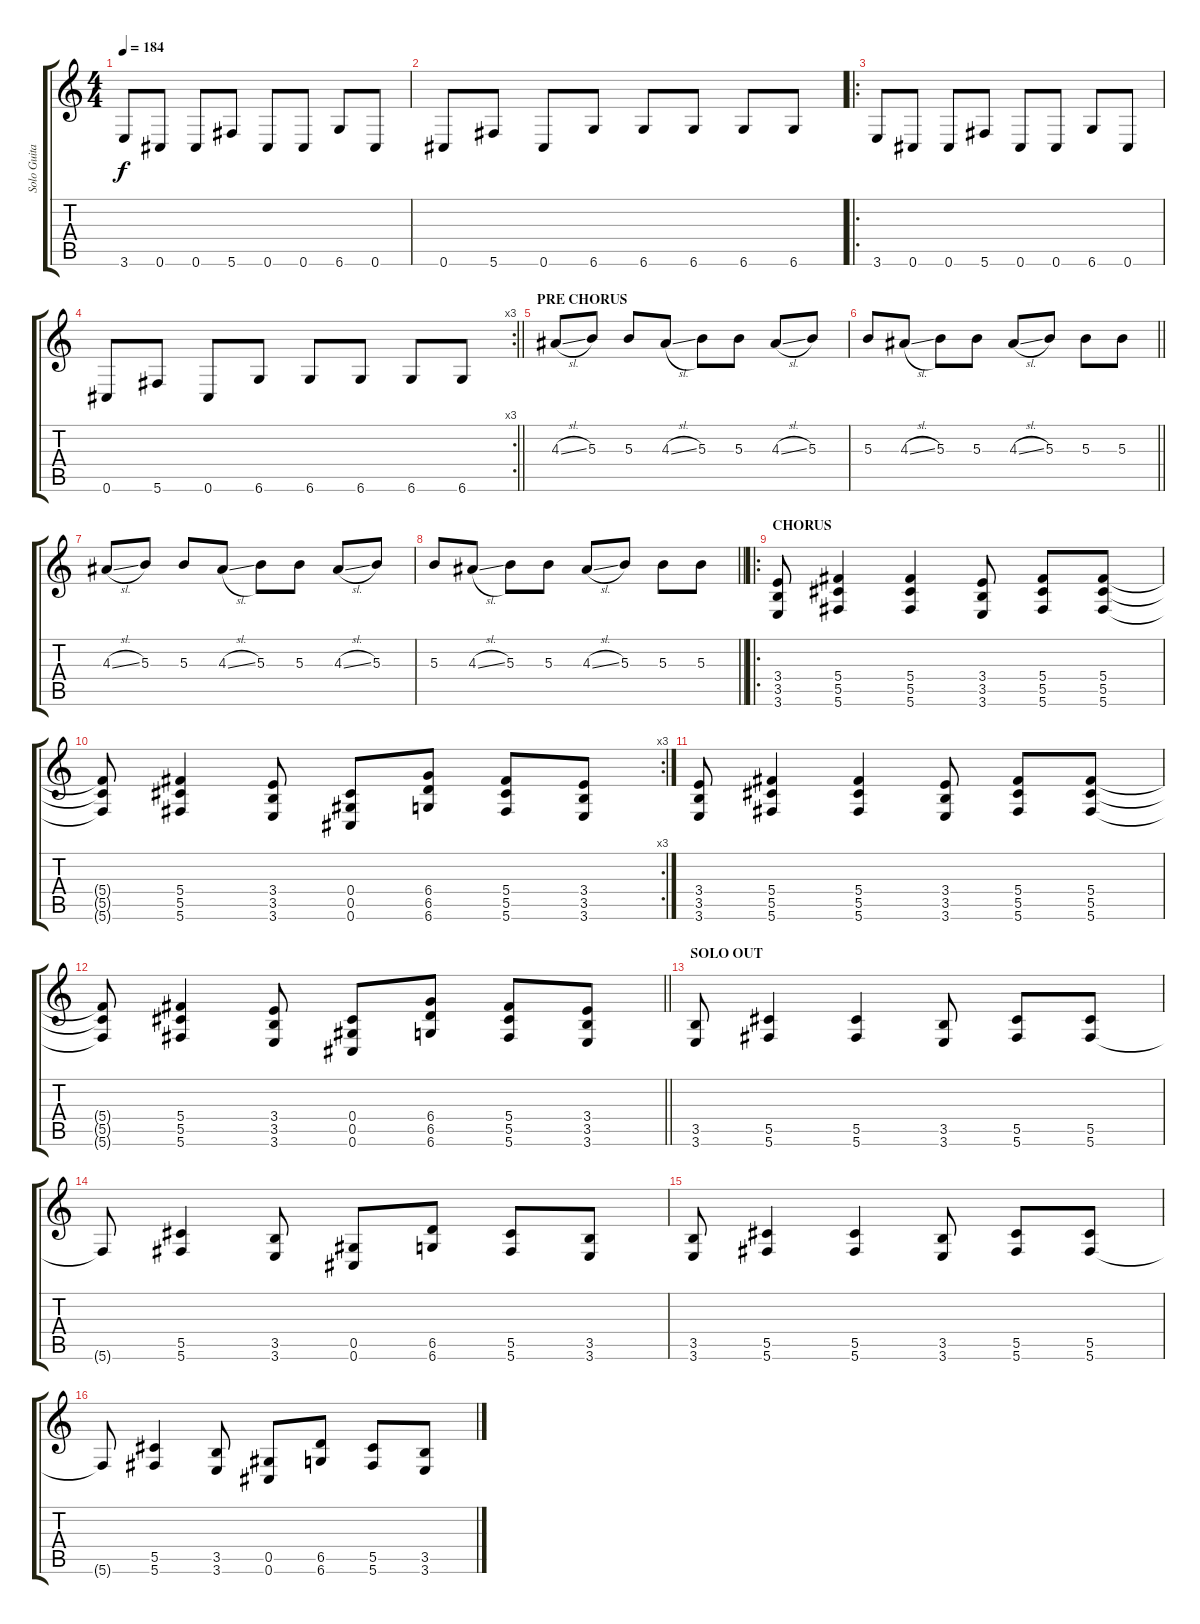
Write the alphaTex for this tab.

\track ("Solo Guitar" "Solo Guita") {instrument distortionguitar}
\staff {score tabs}
\tuning (Eb4 Bb3 Gb3 Db3 Ab2 Db2) {hide}
\ts (4 4)
\tempo 184
\clef g2
\ks c
3.6.8{dy f volume 16} 0.6.8 0.6.8 5.6.8 0.6.8 0.6.8 6.6.8 0.6.8 |
0.6.8 5.6.8 0.6.8 6.6.8 6.6.8 6.6.8 6.6.8 6.6.8 |
\ro
3.6.8{volume 16} 0.6.8 0.6.8 5.6.8 0.6.8 0.6.8 6.6.8 0.6.8 |
\rc 3
\barLineRight lightlight
0.6.8 5.6.8 0.6.8 6.6.8 6.6.8 6.6.8 6.6.8 6.6.8 |
\section ("" "PRE CHORUS")
4.3{sl}.8 5.3.8 5.3.8 4.3{sl}.8 5.3.8 5.3.8 4.3{sl}.8 5.3.8 |
\barLineRight lightlight
5.3.8 4.3{sl}.8 5.3.8 5.3.8 4.3{sl}.8 5.3.8 5.3.8 5.3.8 |
4.3{sl}.8 5.3.8 5.3.8 4.3{sl}.8 5.3.8 5.3.8 4.3{sl}.8 5.3.8 |
\barLineRight lightlight
5.3.8 4.3{sl}.8 5.3.8 5.3.8 4.3{sl}.8 5.3.8 5.3.8 5.3.8 |
\ro
\section ("" "CHORUS")
(3.4 3.5 3.6).8 (5.4 5.5 5.6).4 (5.4 5.5 5.6).4 (3.4 3.5 3.6).8 (5.4 5.5 5.6).8 (5.4 5.5 5.6).8 |
\rc 3
(5.4{t} 5.5{t} 5.6{t}).8 (5.4 5.5 5.6).4 (3.4 3.5 3.6).8 (0.4 0.5 0.6).8 (6.4 6.5 6.6).8 (5.4 5.5 5.6).8 (3.4 3.5 3.6).8 |
(3.4 3.5 3.6).8 (5.4 5.5 5.6).4 (5.4 5.5 5.6).4 (3.4 3.5 3.6).8 (5.4 5.5 5.6).8 (5.4 5.5 5.6).8 |
\barLineRight lightlight
(5.4{t} 5.5{t} 5.6{t}).8 (5.4 5.5 5.6).4 (3.4 3.5 3.6).8 (0.4 0.5 0.6).8 (6.4 6.5 6.6).8 (5.4 5.5 5.6).8 (3.4 3.5 3.6).8 |
\section ("" "SOLO OUT")
(3.5 3.6).8 (5.5 5.6).4 (5.5 5.6).4 (3.5 3.6).8 (5.5 5.6).8 (5.5 5.6).8 |
5.6{t}.8 (5.5 5.6).4 (3.5 3.6).8 (0.5 0.6).8 (6.5 6.6).8 (5.5 5.6).8 (3.5 3.6).8 |
(3.5 3.6).8 (5.5 5.6).4 (5.5 5.6).4 (3.5 3.6).8 (5.5 5.6).8 (5.5 5.6).8 |
5.6{t}.8 (5.5 5.6).4 (3.5 3.6).8 (0.5 0.6).8 (6.5 6.6).8 (5.5 5.6).8 (3.5 3.6).8
